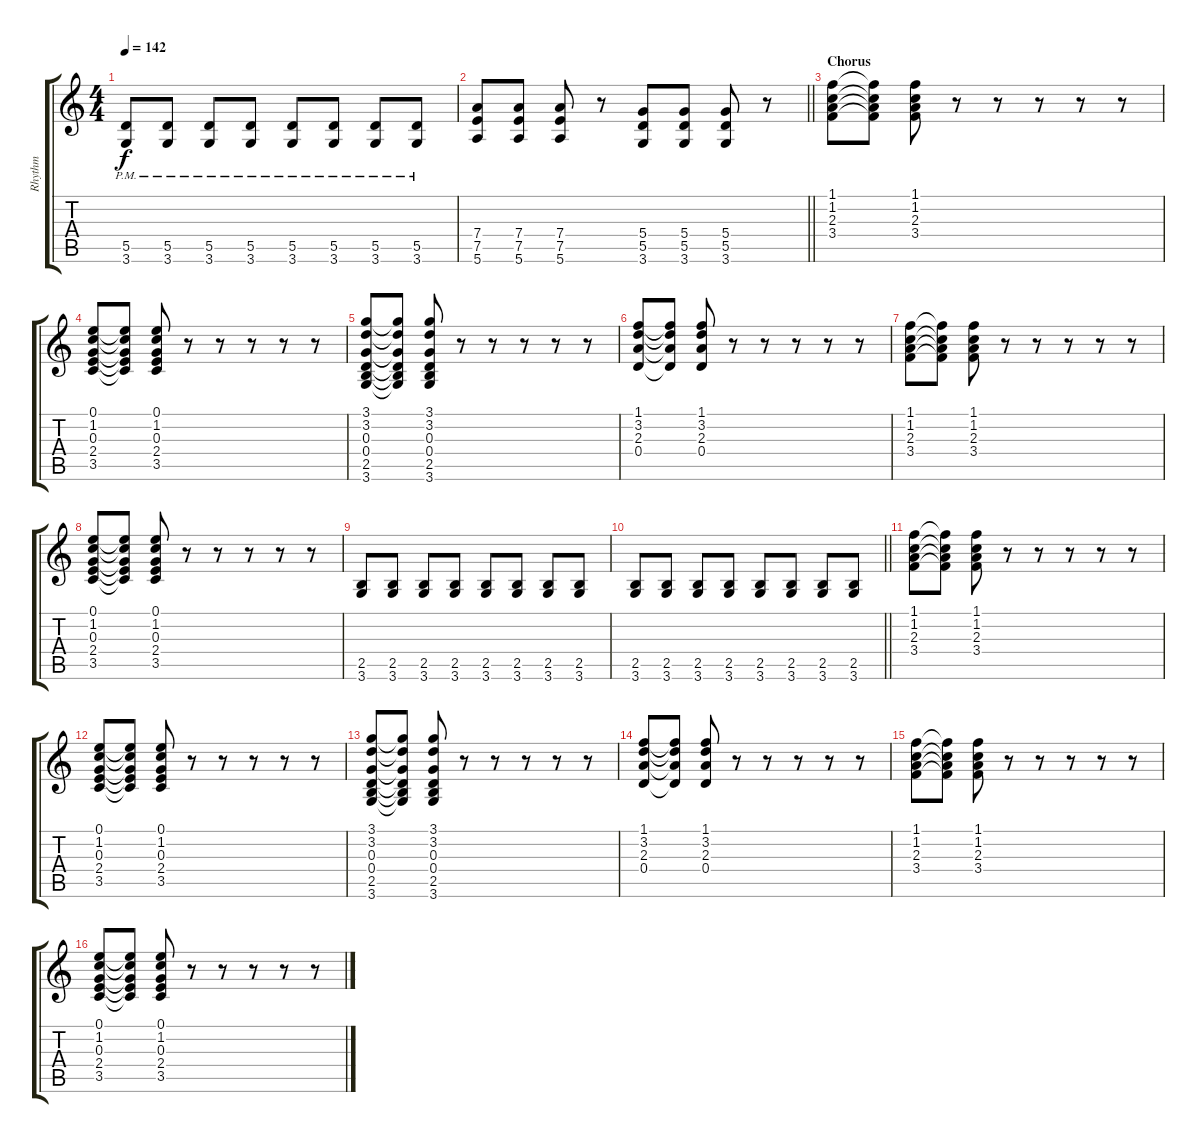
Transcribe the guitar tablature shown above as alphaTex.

\track ("Rhythm" "Rhythm") {instrument electricguitarclean}
\staff {score tabs}
\tuning (E4 B3 G3 D3 A2 E2) {hide}
\ts (4 4)
\tempo 142
\clef g2
\ks c
(5.5{pm} 3.6{pm}).8{dy f} (5.5{pm} 3.6{pm}).8 (5.5{pm} 3.6{pm}).8 (5.5{pm} 3.6{pm}).8 (5.5{pm} 3.6{pm}).8 (5.5{pm} 3.6{pm}).8 (5.5{pm} 3.6{pm}).8 (5.5{pm} 3.6{pm}).8 |
\barLineRight lightlight
(7.4 7.5 5.6).8 (7.4 7.5 5.6).8 (7.4 7.5 5.6).8 r.8 (5.4 5.5 3.6).8 (5.4 5.5 3.6).8 (5.4 5.5 3.6).8 r.8 |
\section ("" "Chorus")
(1.1 1.2 2.3 3.4).8 (1.1{t} 1.2{t} 2.3{t} 3.4{t}).8 (1.1 1.2 2.3 3.4).8 r.8 r.8 r.8 r.8 r.8 |
(0.1 1.2 0.3 2.4 3.5).8 (0.1{t} 1.2{t} 0.3{t} 2.4{t} 3.5{t}).8 (0.1 1.2 0.3 2.4 3.5).8 r.8 r.8 r.8 r.8 r.8 |
(3.1 3.2 0.3 0.4 2.5 3.6).8 (3.1{t} 3.2{t} 0.3{t} 0.4{t} 2.5{t} 3.6{t}).8 (3.1 3.2 0.3 0.4 2.5 3.6).8 r.8 r.8 r.8 r.8 r.8 |
(1.1 3.2 2.3 0.4).8 (1.1{t} 3.2{t} 2.3{t} 0.4{t}).8 (1.1 3.2 2.3 0.4).8 r.8 r.8 r.8 r.8 r.8 |
(1.1 1.2 2.3 3.4).8 (1.1{t} 1.2{t} 2.3{t} 3.4{t}).8 (1.1 1.2 2.3 3.4).8 r.8 r.8 r.8 r.8 r.8 |
(0.1 1.2 0.3 2.4 3.5).8 (0.1{t} 1.2{t} 0.3{t} 2.4{t} 3.5{t}).8 (0.1 1.2 0.3 2.4 3.5).8 r.8 r.8 r.8 r.8 r.8 |
(2.5 3.6).8 (2.5 3.6).8 (2.5 3.6).8 (2.5 3.6).8 (2.5 3.6).8 (2.5 3.6).8 (2.5 3.6).8 (2.5 3.6).8 |
\barLineRight lightlight
(2.5 3.6).8 (2.5 3.6).8 (2.5 3.6).8 (2.5 3.6).8 (2.5 3.6).8 (2.5 3.6).8 (2.5 3.6).8 (2.5 3.6).8 |
(1.1 1.2 2.3 3.4).8 (1.1{t} 1.2{t} 2.3{t} 3.4{t}).8 (1.1 1.2 2.3 3.4).8 r.8 r.8 r.8 r.8 r.8 |
(0.1 1.2 0.3 2.4 3.5).8 (0.1{t} 1.2{t} 0.3{t} 2.4{t} 3.5{t}).8 (0.1 1.2 0.3 2.4 3.5).8 r.8 r.8 r.8 r.8 r.8 |
(3.1 3.2 0.3 0.4 2.5 3.6).8 (3.1{t} 3.2{t} 0.3{t} 0.4{t} 2.5{t} 3.6{t}).8 (3.1 3.2 0.3 0.4 2.5 3.6).8 r.8 r.8 r.8 r.8 r.8 |
(1.1 3.2 2.3 0.4).8 (1.1{t} 3.2{t} 2.3{t} 0.4{t}).8 (1.1 3.2 2.3 0.4).8 r.8 r.8 r.8 r.8 r.8 |
(1.1 1.2 2.3 3.4).8 (1.1{t} 1.2{t} 2.3{t} 3.4{t}).8 (1.1 1.2 2.3 3.4).8 r.8 r.8 r.8 r.8 r.8 |
(0.1 1.2 0.3 2.4 3.5).8 (0.1{t} 1.2{t} 0.3{t} 2.4{t} 3.5{t}).8 (0.1 1.2 0.3 2.4 3.5).8 r.8 r.8 r.8 r.8 r.8
